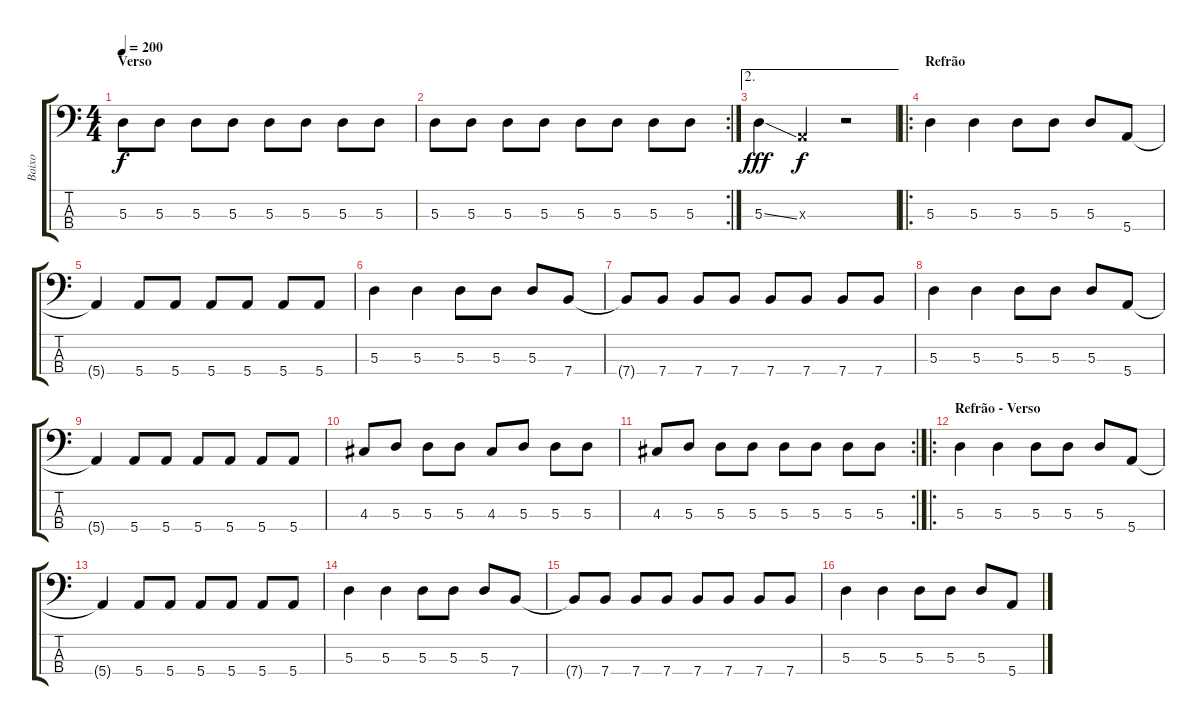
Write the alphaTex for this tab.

\track ("Baixo" "Baixo") {instrument electricbasspick}
\staff {score tabs}
\tuning (G2 D2 A1 E1) {hide}
\ts (4 4)
\section ("" "Verso")
\tempo 200
\clef f4
\ks c
5.3.8{dy f} 5.3.8 5.3.8 5.3.8 5.3.8 5.3.8 5.3.8 5.3.8 |
\rc 2
5.3.8 5.3.8 5.3.8 5.3.8 5.3.8 5.3.8 5.3.8 5.3.8 |
\ae 2
5.3{ss}.4{dy fff} 0.3{x}.4{dy f} r.2 |
\ro
\section ("" "Refrão")
5.3.4 5.3.4 5.3.8 5.3.8 5.3.8 5.4.8 |
5.4{t}.4 5.4.8 5.4.8 5.4.8 5.4.8 5.4.8 5.4.8 |
5.3.4 5.3.4 5.3.8 5.3.8 5.3.8 7.4.8 |
7.4{t}.8 7.4.8 7.4.8 7.4.8 7.4.8 7.4.8 7.4.8 7.4.8 |
5.3.4 5.3.4 5.3.8 5.3.8 5.3.8 5.4.8 |
5.4{t}.4 5.4.8 5.4.8 5.4.8 5.4.8 5.4.8 5.4.8 |
4.3.8 5.3.8 5.3.8 5.3.8 4.3.8 5.3.8 5.3.8 5.3.8 |
\rc 2
4.3.8 5.3.8 5.3.8 5.3.8 5.3.8 5.3.8 5.3.8 5.3.8 |
\ro
\section ("" "Refrão - Verso")
5.3.4 5.3.4 5.3.8 5.3.8 5.3.8 5.4.8 |
5.4{t}.4 5.4.8 5.4.8 5.4.8 5.4.8 5.4.8 5.4.8 |
5.3.4 5.3.4 5.3.8 5.3.8 5.3.8 7.4.8 |
7.4{t}.8 7.4.8 7.4.8 7.4.8 7.4.8 7.4.8 7.4.8 7.4.8 |
5.3.4 5.3.4 5.3.8 5.3.8 5.3.8 5.4.8
